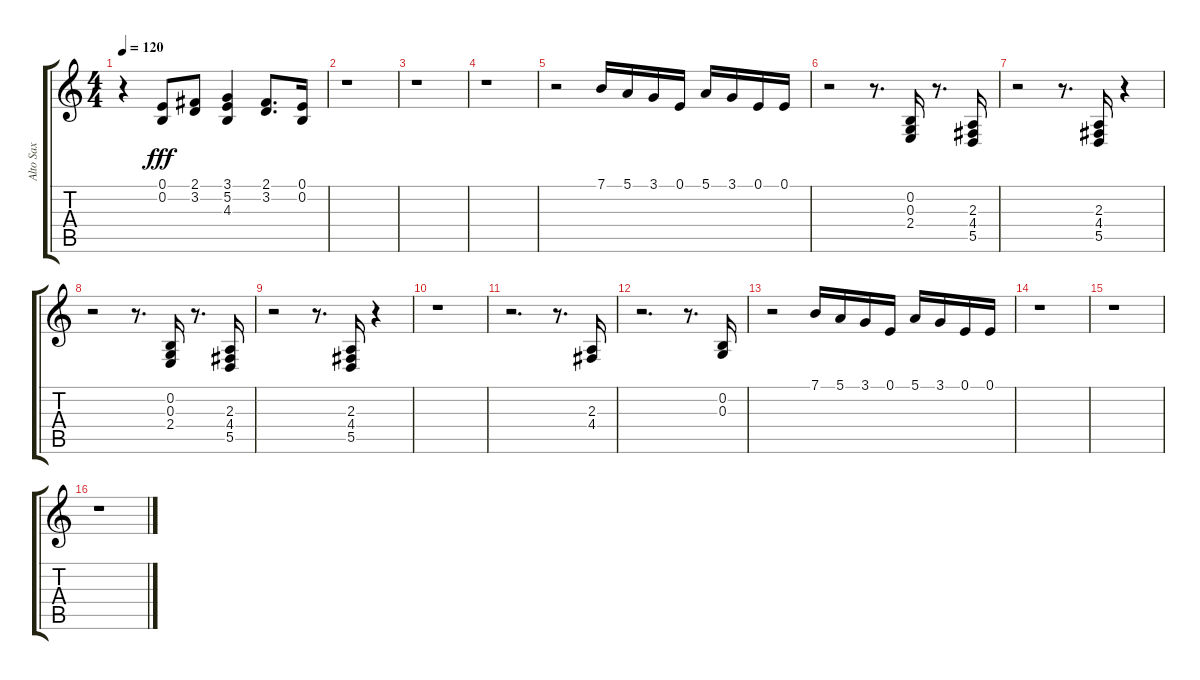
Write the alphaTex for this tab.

\track ("Alto Sax" "Alto Sax") {instrument altosax}
\staff {score tabs}
\tuning (E4 B3 G3 D3 A2 E2) {hide}
\ts (4 4)
\tempo 120
\clef g2
\ks c
r.4{dy fff} (0.1 0.2).8 (2.1 3.2).8 (3.1 5.2 4.3).4 (2.1 3.2).8{d} (0.1 0.2).16 |
r.1 |
r.1 |
r.1 |
r.2 7.1.16 5.1.16 3.1.16 0.1.16 5.1.16 3.1.16 0.1.16 0.1.16 |
r.2 r.8{d} (0.2 0.3 2.4).16 r.8{d} (2.3 4.4 5.5).16 |
r.2 r.8{d} (2.3 4.4 5.5).16 r.4 |
r.2 r.8{d} (0.2 0.3 2.4).16 r.8{d} (2.3 4.4 5.5).16 |
r.2 r.8{d} (2.3 4.4 5.5).16 r.4 |
r.1 |
r.2{d} r.8{d} (2.3 4.4).16 |
r.2{d} r.8{d} (0.2 0.3).16 |
r.2 7.1.16 5.1.16 3.1.16 0.1.16 5.1.16 3.1.16 0.1.16 0.1.16 |
r.1 |
r.1 |
r.1
